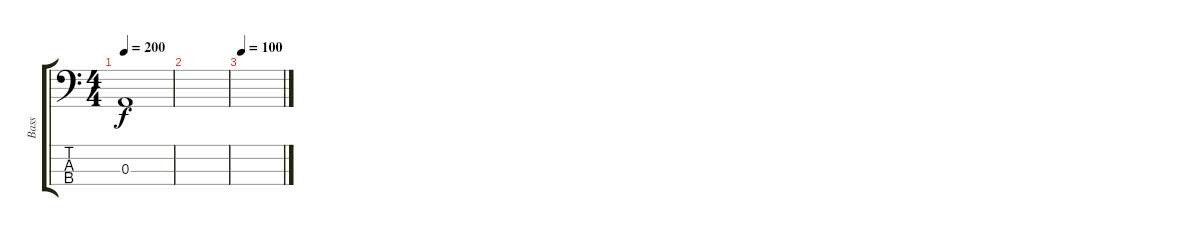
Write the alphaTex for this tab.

\track ("Bass" "Bass") {instrument electricbassfinger}
\staff {score tabs}
\tuning (G2 D2 A1 E1) {hide}
\ts (4 4)
\tempo 200
\clef f4
\ks c
0.3{t}.1{dy f} |
|
\tempo 100
